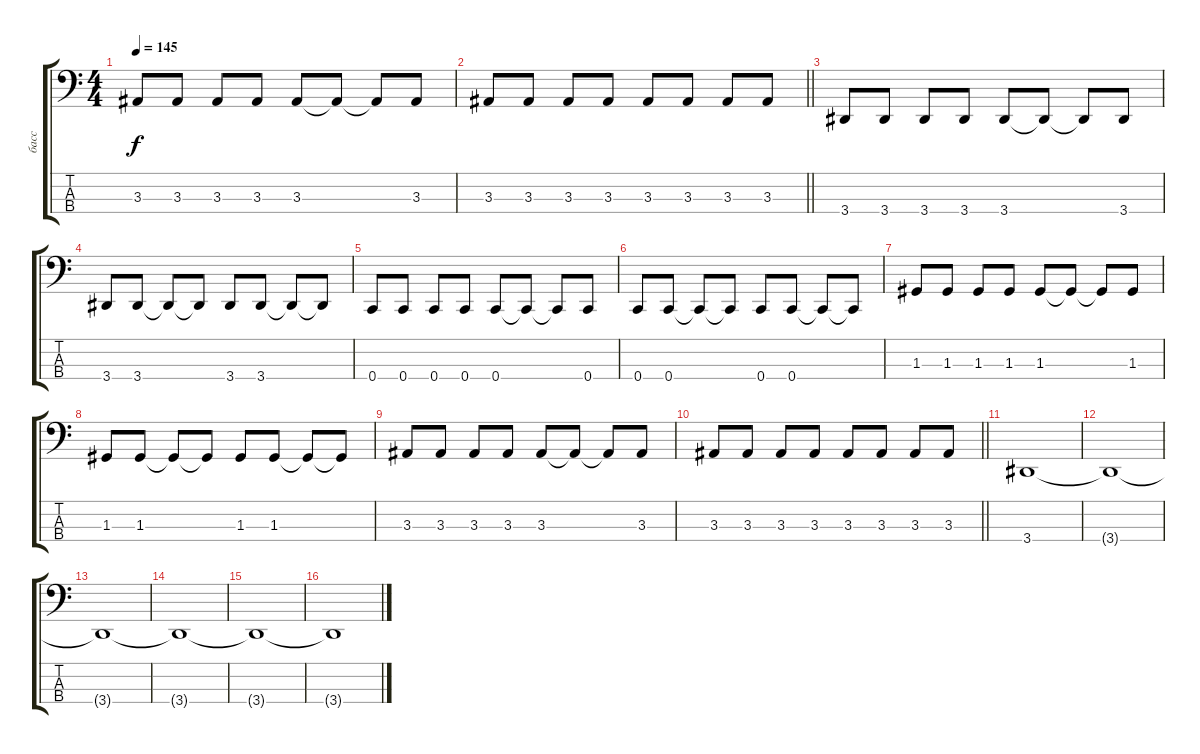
\track ("басс" "басс") {instrument electricbasspick}
\staff {score tabs}
\tuning (F2 C2 G1 C1) {hide}
\ts (4 4)
\tempo 145
\clef f4
\ks c
3.3.8{dy f} 3.3.8 3.3.8 3.3.8 3.3.8 3.3{t}.8 3.3{t}.8 3.3.8 |
\barLineRight lightlight
3.3.8 3.3.8 3.3.8 3.3.8 3.3.8 3.3.8 3.3.8 3.3.8 |
3.4.8 3.4.8 3.4.8 3.4.8 3.4.8 3.4{t}.8 3.4{t}.8 3.4.8 |
3.4.8 3.4.8 3.4{t}.8 3.4{t}.8 3.4.8 3.4.8 3.4{t}.8 3.4{t}.8 |
0.4.8 0.4.8 0.4.8 0.4.8 0.4.8 0.4{t}.8 0.4{t}.8 0.4.8 |
0.4.8 0.4.8 0.4{t}.8 0.4{t}.8 0.4.8 0.4.8 0.4{t}.8 0.4{t}.8 |
1.3.8 1.3.8 1.3.8 1.3.8 1.3.8 1.3{t}.8 1.3{t}.8 1.3.8 |
1.3.8 1.3.8 1.3{t}.8 1.3{t}.8 1.3.8 1.3.8 1.3{t}.8 1.3{t}.8 |
3.3.8 3.3.8 3.3.8 3.3.8 3.3.8 3.3{t}.8 3.3{t}.8 3.3.8 |
\barLineRight lightlight
3.3.8 3.3.8 3.3.8 3.3.8 3.3.8 3.3.8 3.3.8 3.3.8 |
3.4.1 |
3.4{t}.1 |
3.4{t}.1 |
3.4{t}.1 |
3.4{t}.1 |
3.4{t}.1
